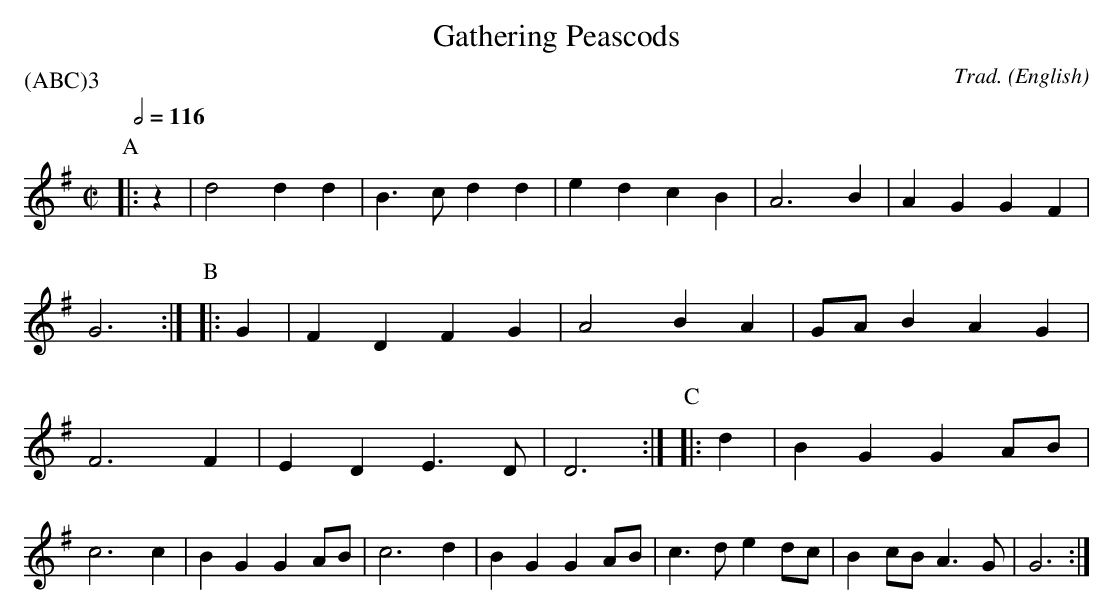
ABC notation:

X:1
T:Gathering Peascods
M:C|
C:Trad.
O:English
P:(ABC)3
K:G
Q:1/2=116
P:A
|:\
   z2 | d4    d2 d2 | B3 c d2 d2 | e2 d2 c2 B2 | A6 B2 | A2 G2 G2 F2 | G6 :|\
P:B
|:\
   G2 | F2 D2 F2 G2 | A4   B2 A2 | GA B2 A2 G2 | F6 F2 | E2 D2 E3 D  | D6 :|\
P:C
|:\
   d2 | B2 G2 G2 AB | c6      c2 | B2 G2 G2 AB | c6 d2 |\
        B2 G2 G2 AB | c3 d e2 dc | B2 cB A3 G  | G6    :|
